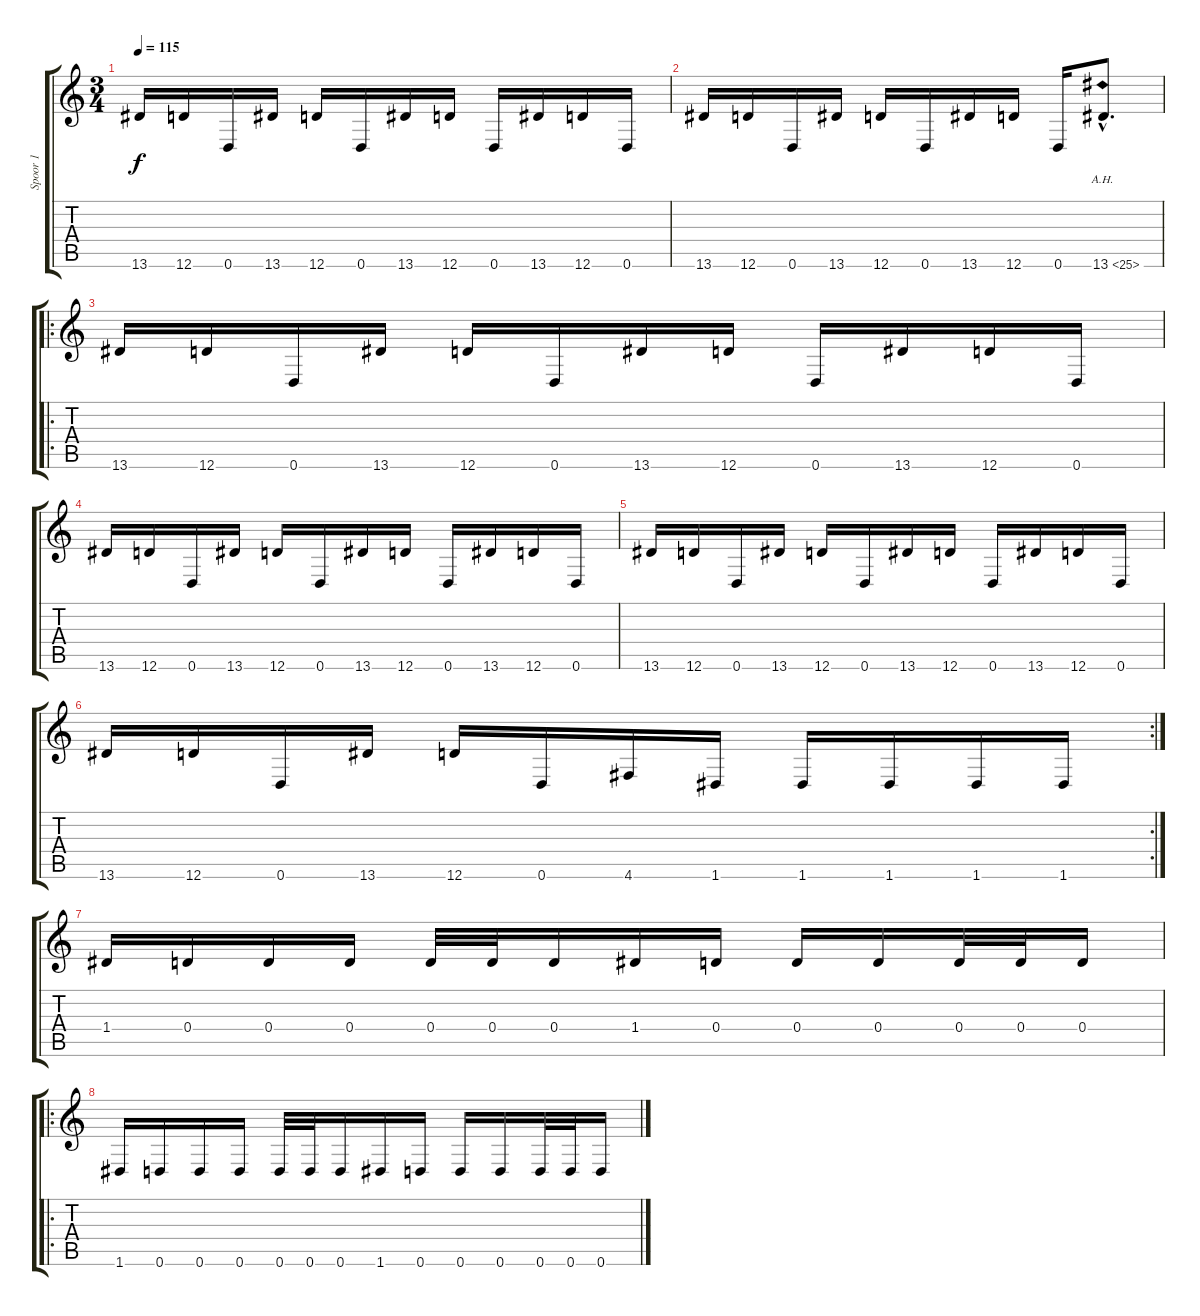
\track ("Spoor 1" "Spoor 1") {instrument distortionguitar}
\staff {score tabs}
\tuning (E4 B3 G3 D3 A2 D2) {hide}
\ts (3 4)
\tempo 115
\clef g2
\ks c
13.6.16{dy f} 12.6.16 0.6.16 13.6.16 12.6.16 0.6.16 13.6.16 12.6.16 0.6.16 13.6.16 12.6.16 0.6.16 |
13.6.16 12.6.16 0.6.16 13.6.16 12.6.16 0.6.16 13.6.16 12.6.16 0.6.16 13.6{ah 12 hac}.8{d} |
\ro
13.6.16 12.6.16 0.6.16 13.6.16 12.6.16 0.6.16 13.6.16 12.6.16 0.6.16 13.6.16 12.6.16 0.6.16 |
13.6.16 12.6.16 0.6.16 13.6.16 12.6.16 0.6.16 13.6.16 12.6.16 0.6.16 13.6.16 12.6.16 0.6.16 |
13.6.16 12.6.16 0.6.16 13.6.16 12.6.16 0.6.16 13.6.16 12.6.16 0.6.16 13.6.16 12.6.16 0.6.16 |
\rc 2
13.6.16 12.6.16 0.6.16 13.6.16 12.6.16 0.6.16 4.6.16 1.6.16 1.6.16 1.6.16 1.6.16 1.6.16 |
1.4.16 0.4.16 0.4.16 0.4.16 0.4.32 0.4.32 0.4.16 1.4.16 0.4.16 0.4.16 0.4.16 0.4.32 0.4.32 0.4.16 |
\ro
1.6.16 0.6.16 0.6.16 0.6.16 0.6.32 0.6.32 0.6.16 1.6.16 0.6.16 0.6.16 0.6.16 0.6.32 0.6.32 0.6.16
